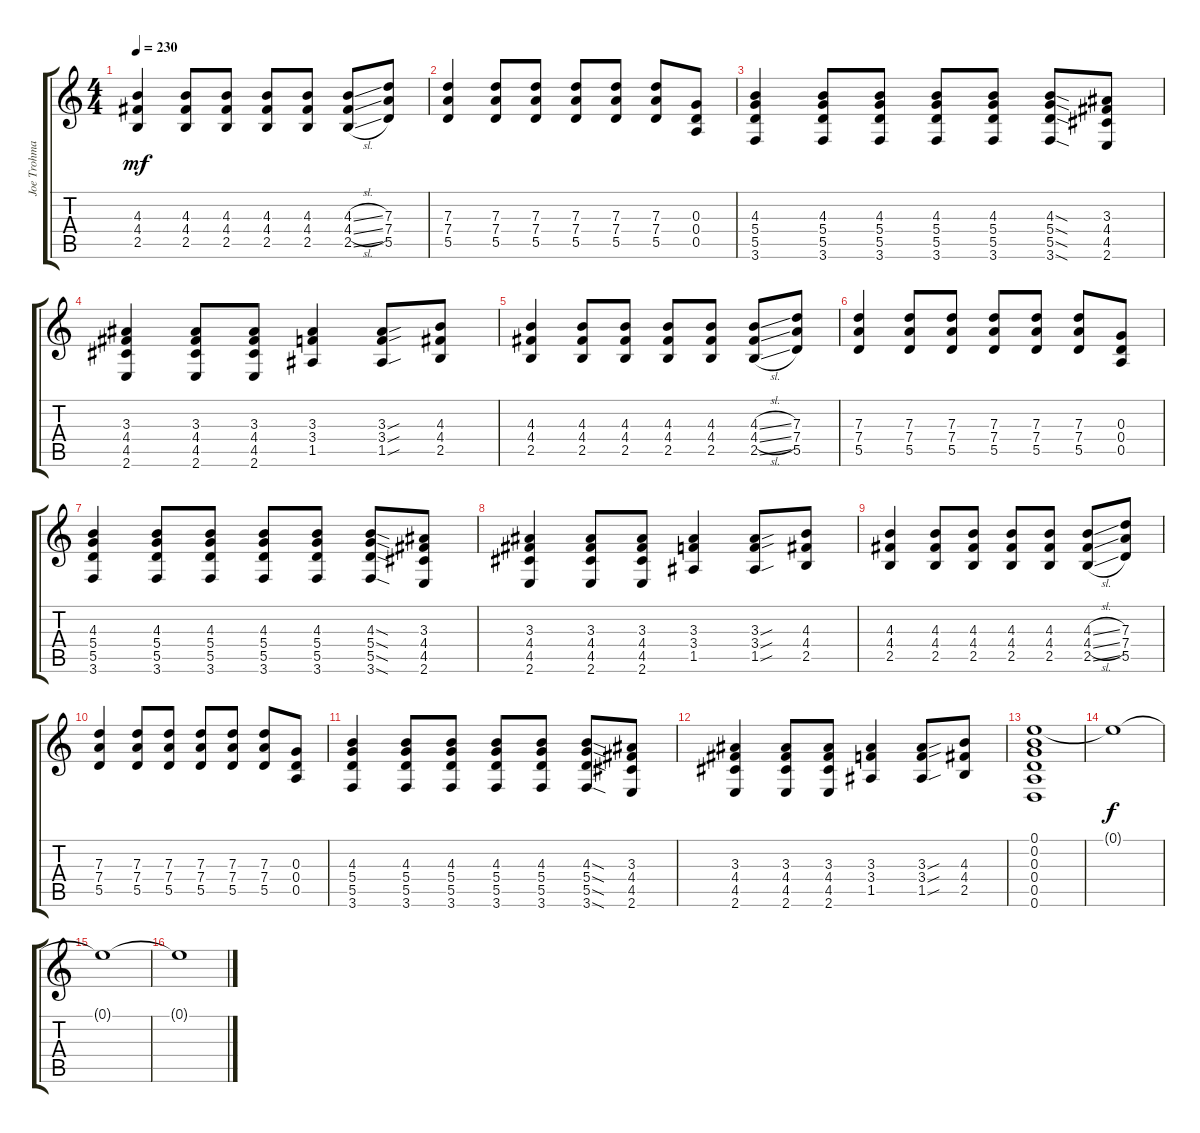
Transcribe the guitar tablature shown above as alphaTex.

\track ("Joe Trohman" "Joe Trohma") {instrument distortionguitar}
\staff {score tabs}
\tuning (E4 B3 G3 D3 A2 D2) {hide}
\ts (4 4)
\tempo 230
\clef g2
\ks c
(4.3 4.4 2.5).4{dy mf} (4.3 4.4 2.5).8 (4.3 4.4 2.5).8 (4.3 4.4 2.5).8 (4.3 4.4 2.5).8 (4.3{sl} 4.4{sl} 2.5{sl}).8 (7.3 7.4 5.5).8 |
(7.3 7.4 5.5).4 (7.3 7.4 5.5).8 (7.3 7.4 5.5).8 (7.3 7.4 5.5).8 (7.3 7.4 5.5).8 (7.3 7.4 5.5).8 (0.3 0.4 0.5).8 |
(4.3 5.4 5.5 3.6).4 (4.3 5.4 5.5 3.6).8 (4.3 5.4 5.5 3.6).8 (4.3 5.4 5.5 3.6).8 (4.3 5.4 5.5 3.6).8 (4.3{sod} 5.4{sod} 5.5{sod} 3.6{sod}).8 (3.3 4.4 4.5 2.6).8 |
(3.3 4.4 4.5 2.6).4 (3.3 4.4 4.5 2.6).8 (3.3 4.4 4.5 2.6).8 (3.3 3.4 1.5).4 (3.3{sou} 3.4{sou} 1.5{sou}).8 (4.3 4.4 2.5).8 |
(4.3 4.4 2.5).4 (4.3 4.4 2.5).8 (4.3 4.4 2.5).8 (4.3 4.4 2.5).8 (4.3 4.4 2.5).8 (4.3{sl} 4.4{sl} 2.5{sl}).8 (7.3 7.4 5.5).8 |
(7.3 7.4 5.5).4 (7.3 7.4 5.5).8 (7.3 7.4 5.5).8 (7.3 7.4 5.5).8 (7.3 7.4 5.5).8 (7.3 7.4 5.5).8 (0.3 0.4 0.5).8 |
(4.3 5.4 5.5 3.6).4 (4.3 5.4 5.5 3.6).8 (4.3 5.4 5.5 3.6).8 (4.3 5.4 5.5 3.6).8 (4.3 5.4 5.5 3.6).8 (4.3{sod} 5.4{sod} 5.5{sod} 3.6{sod}).8 (3.3 4.4 4.5 2.6).8 |
(3.3 4.4 4.5 2.6).4 (3.3 4.4 4.5 2.6).8 (3.3 4.4 4.5 2.6).8 (3.3 3.4 1.5).4 (3.3{sou} 3.4{sou} 1.5{sou}).8 (4.3 4.4 2.5).8 |
(4.3 4.4 2.5).4 (4.3 4.4 2.5).8 (4.3 4.4 2.5).8 (4.3 4.4 2.5).8 (4.3 4.4 2.5).8 (4.3{sl} 4.4{sl} 2.5{sl}).8 (7.3 7.4 5.5).8 |
(7.3 7.4 5.5).4 (7.3 7.4 5.5).8 (7.3 7.4 5.5).8 (7.3 7.4 5.5).8 (7.3 7.4 5.5).8 (7.3 7.4 5.5).8 (0.3 0.4 0.5).8 |
(4.3 5.4 5.5 3.6).4 (4.3 5.4 5.5 3.6).8 (4.3 5.4 5.5 3.6).8 (4.3 5.4 5.5 3.6).8 (4.3 5.4 5.5 3.6).8 (4.3{sod} 5.4{sod} 5.5{sod} 3.6{sod}).8 (3.3 4.4 4.5 2.6).8 |
(3.3 4.4 4.5 2.6).4 (3.3 4.4 4.5 2.6).8 (3.3 4.4 4.5 2.6).8 (3.3 3.4 1.5).4 (3.3{sou} 3.4{sou} 1.5{sou}).8 (4.3 4.4 2.5).8 |
(0.1 0.2 0.3 0.4 0.5 0.6).1 |
0.1{t}.1{dy f} |
0.1{t}.1 |
0.1{t}.1
